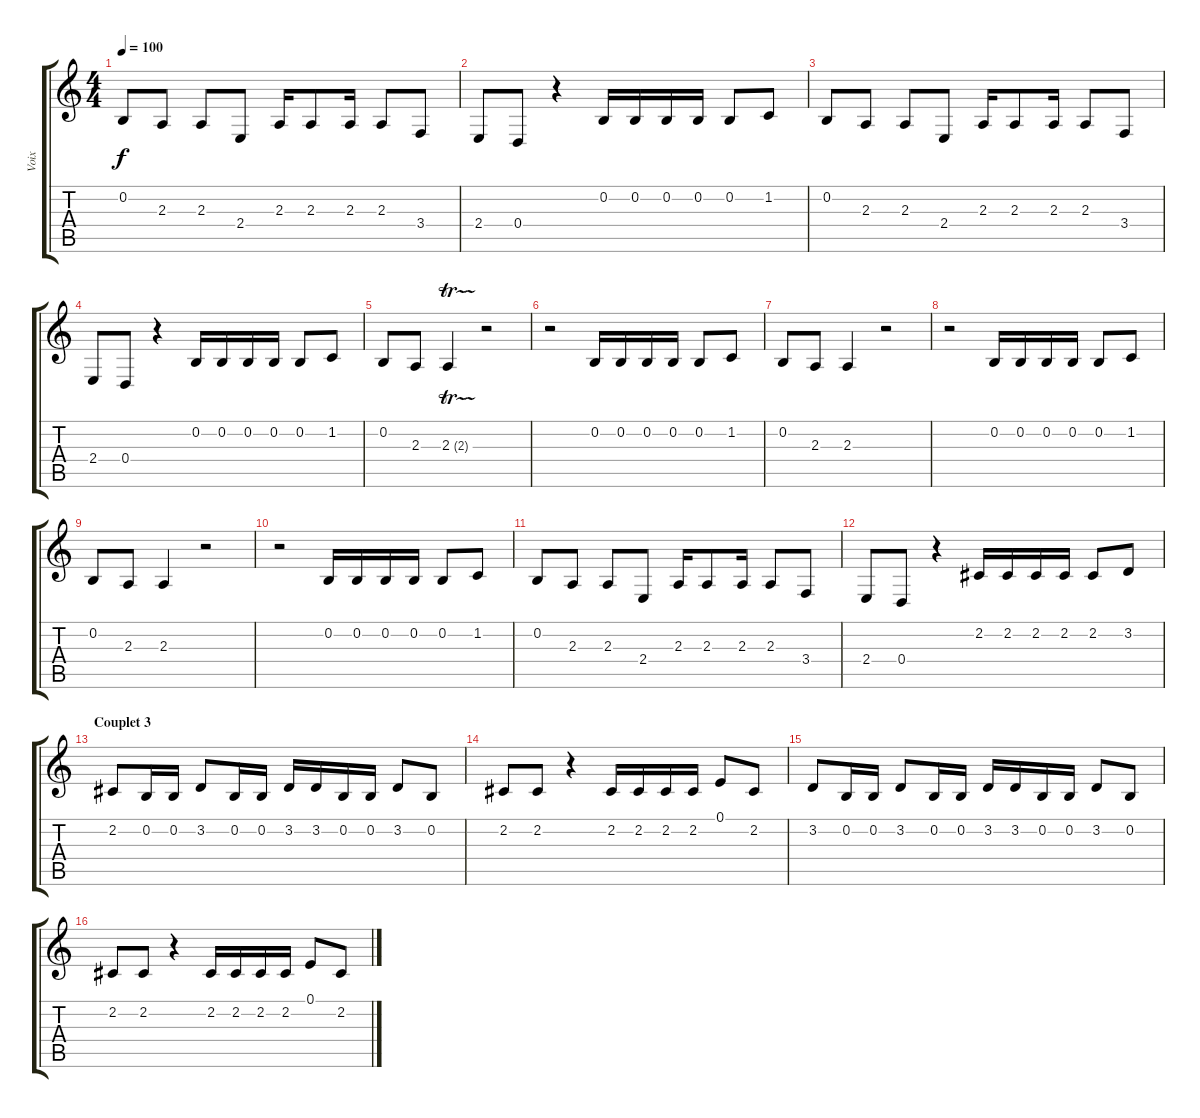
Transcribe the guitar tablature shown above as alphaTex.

\track ("Voix" "Voix") {instrument tenorsax}
\staff {score tabs}
\tuning (E4 B3 G3 D3 A2 E2) {hide}
\ts (4 4)
\tempo 100
\clef g2
\ks c
0.2.8{dy f} 2.3.8 2.3.8 2.4.8 2.3.16 2.3.8 2.3.16 2.3.8 3.4.8 |
2.4.8 0.4.8 r.4 0.2.16 0.2.16 0.2.16 0.2.16 0.2.8 1.2.8 |
0.2.8 2.3.8 2.3.8 2.4.8 2.3.16 2.3.8 2.3.16 2.3.8 3.4.8 |
2.4.8 0.4.8 r.4 0.2.16 0.2.16 0.2.16 0.2.16 0.2.8 1.2.8 |
0.2.8 2.3.8 2.3{tr (2 64)}.4 r.2 |
r.2 0.2.16 0.2.16 0.2.16 0.2.16 0.2.8 1.2.8 |
0.2.8 2.3.8 2.3.4 r.2 |
r.2 0.2.16 0.2.16 0.2.16 0.2.16 0.2.8 1.2.8 |
0.2.8 2.3.8 2.3.4 r.2 |
r.2 0.2.16 0.2.16 0.2.16 0.2.16 0.2.8 1.2.8 |
0.2.8 2.3.8 2.3.8 2.4.8 2.3.16 2.3.8 2.3.16 2.3.8 3.4.8 |
2.4.8 0.4.8 r.4 2.2.16 2.2.16 2.2.16 2.2.16 2.2.8 3.2.8 |
\section ("" "Couplet 3")
2.2.8 0.2.16 0.2.16 3.2.8 0.2.16 0.2.16 3.2.16 3.2.16 0.2.16 0.2.16 3.2.8 0.2.8 |
2.2.8 2.2.8 r.4 2.2.16 2.2.16 2.2.16 2.2.16 0.1.8 2.2.8 |
3.2.8 0.2.16 0.2.16 3.2.8 0.2.16 0.2.16 3.2.16 3.2.16 0.2.16 0.2.16 3.2.8 0.2.8 |
2.2.8 2.2.8 r.4 2.2.16 2.2.16 2.2.16 2.2.16 0.1.8 2.2.8
